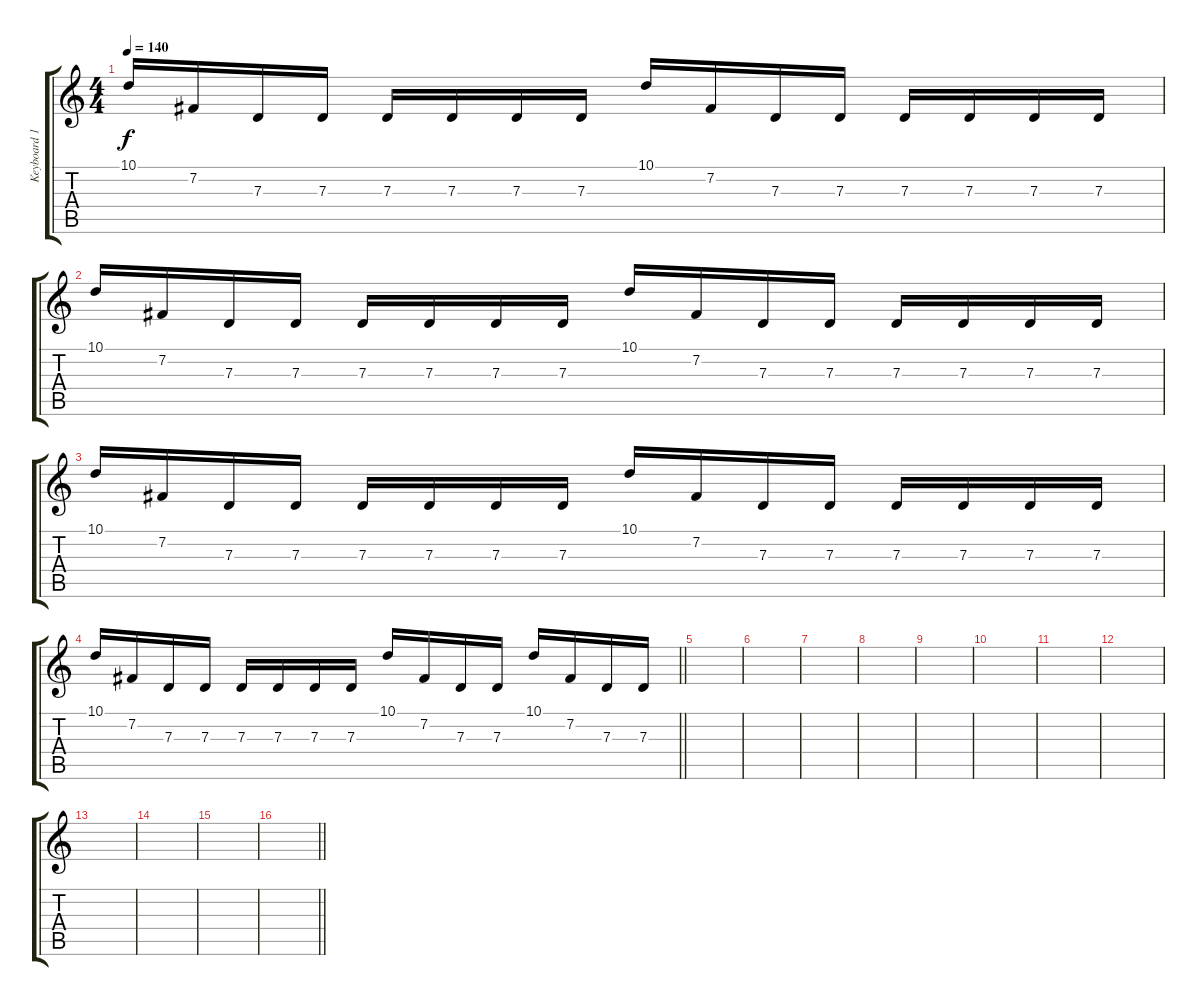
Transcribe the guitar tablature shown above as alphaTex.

\track ("Keyboard 1" "Keyboard 1") {instrument lead2sawtooth}
\staff {score tabs}
\tuning (E4 B3 G3 D3 A2 E2) {hide}
\ts (4 4)
\tempo 140
\clef g2
\ks c
10.1.16{dy f} 7.2.16 7.3.16 7.3.16 7.3.16 7.3.16 7.3.16 7.3.16 10.1.16 7.2.16 7.3.16 7.3.16 7.3.16 7.3.16 7.3.16 7.3.16 |
10.1.16 7.2.16 7.3.16 7.3.16 7.3.16 7.3.16 7.3.16 7.3.16 10.1.16 7.2.16 7.3.16 7.3.16 7.3.16 7.3.16 7.3.16 7.3.16 |
10.1.16 7.2.16 7.3.16 7.3.16 7.3.16 7.3.16 7.3.16 7.3.16 10.1.16 7.2.16 7.3.16 7.3.16 7.3.16 7.3.16 7.3.16 7.3.16 |
\barLineRight lightlight
10.1.16 7.2.16 7.3.16 7.3.16 7.3.16 7.3.16 7.3.16 7.3.16 10.1.16 7.2.16 7.3.16 7.3.16 10.1.16 7.2.16 7.3.16 7.3.16 |
|
|
|
|
|
|
|
|
|
|
|
\barLineRight lightlight
